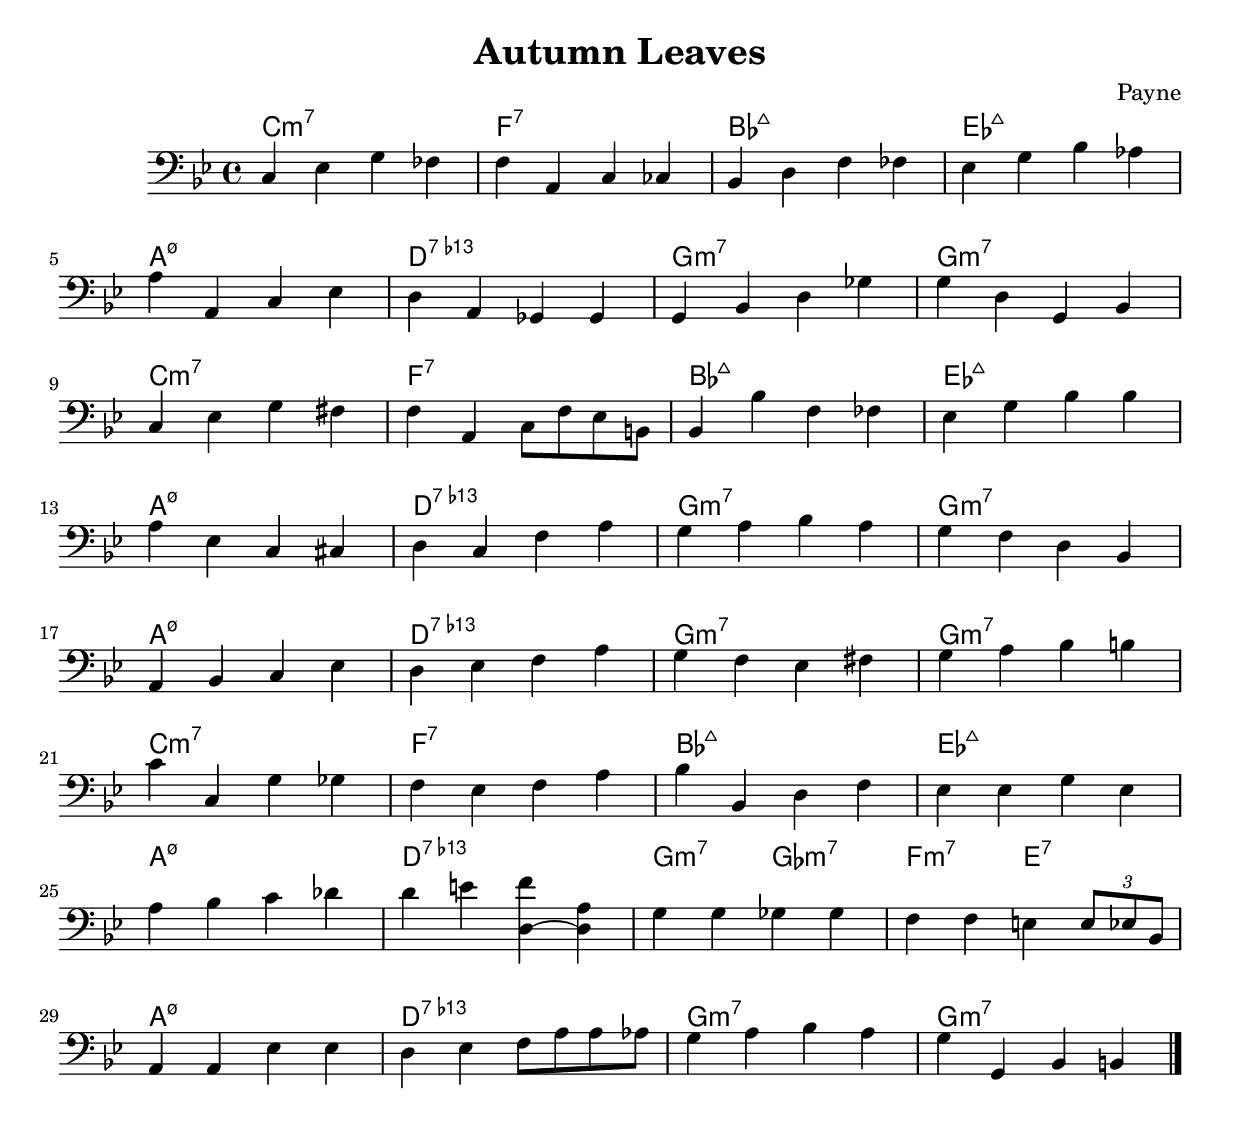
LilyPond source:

% lilypond 2.20.0
% Create By Payne
\version "2.18.2"
\header {
  title = "Autumn Leaves"
  composer = "Payne"
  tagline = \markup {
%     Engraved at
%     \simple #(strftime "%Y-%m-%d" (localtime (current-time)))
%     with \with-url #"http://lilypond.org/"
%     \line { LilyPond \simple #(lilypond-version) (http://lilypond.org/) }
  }
}
SessionA = {
  \clef bass
  \key g \minor
  c ees g fes 
  f a, c ces
  bes, d f fes
  ees g bes aes
  \break
  a a, c ees
  d a, ges, ges,
  g, bes, d ges
  g d g, bes,
  \break
  c ees g fis 
  f a, c8 f ees b,
  bes,4 bes f fes
  ees g bes bes 
  \break
  a ees c cis
  d c f a
  g a bes a
  g f d bes,
  \break
  a, bes, c ees
  d ees f a 
  g f ees fis 
  g a bes b
  \break
  c' c g ges
  f ees f a
  bes bes, d f
  ees ees g ees
  \break
  a bes c' des'
  d' e' <d (f'> <d) a>
  g g ges ges 
  f f e \tuplet 3/2 { e8 ees bes, }
  \break
  a,4 a, ees ees
  d ees f8 a a aes
  g4 a bes a 
  g g, bes, b,
  \bar "|."
}
% A = {
%     c1:m7 f:7 bes:maj ees:maj 
%     a:m7.5- d:7.13- g:m7 g:m7
% }
\score {
  <<
  \chords {
    c1:m7 f:7 bes:maj ees:maj 
    a:m7.5- d:7.13- g:m7 g:m7
    c1:m7 f:7 bes:maj ees:maj 
    a:m7.5- d:7.13- g:m7 g:m7
    a:m7.5- d:7.13- g:m7 g:m7
    c1:m7 f:7 bes:maj ees:maj
    a:m7.5- d:7.13- g2:m7 ges:m7 f:m7 e:7
    a1:m7.5- d:7.13- g:m7 g:m7 
  }
  \new Staff \SessionA
  >>
  \layout {}
  \midi {}
}

